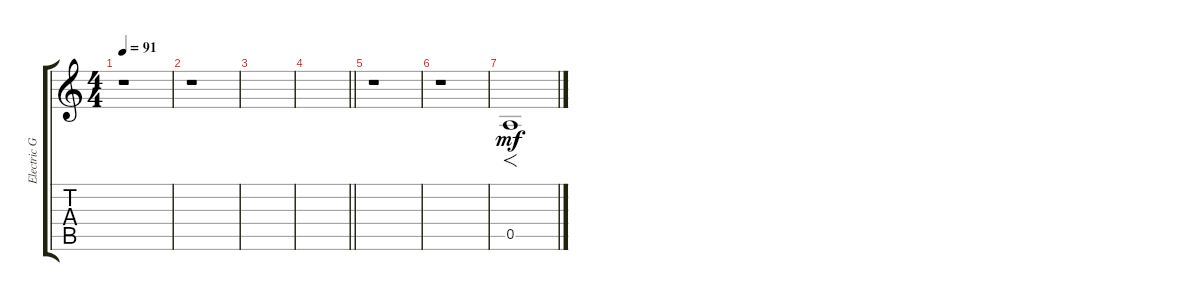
\track ("Electric Guitar: fills (right)" "Electric G") {instrument electricguitarclean}
\staff {score tabs}
\tuning (E4 B3 G3 D3 A2 E2) {hide}
\ts (4 4)
\tempo 91
\clef g2
\ks c
r.1{dy mf} |
r.1 |
|
\barLineRight lightlight
|
r.1 |
r.1 |
0.5.1{f}
